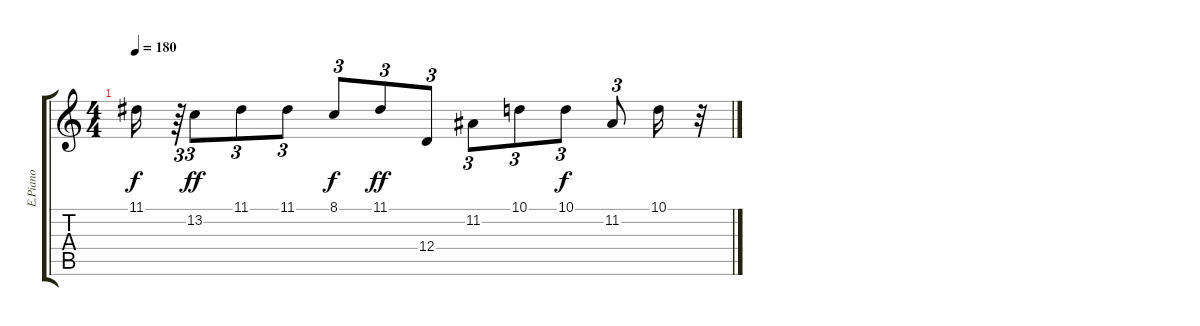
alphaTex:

\track ("E.Piano" "E.Piano") {instrument electricpiano2}
\staff {score tabs}
\tuning (E4 B3 G3 D3 A2 E2) {hide}
\ts (4 4)
\tempo 180
\clef g2
\ks c
11.1{t}.16{dy f} r.64{tu (3 2)} 13.2.8{tu (3 2) dy ff} 11.1.8{tu (3 2)} 11.1.8{tu (3 2)} 8.1.8{tu (3 2) dy f} 11.1.8{tu (3 2) dy ff} 12.4.8{tu (3 2)} 11.2.8{tu (3 2)} 10.1.8{tu (3 2)} 10.1.8{tu (3 2) dy f} 11.2.8{tu (3 2)} 10.1.16 r.32
